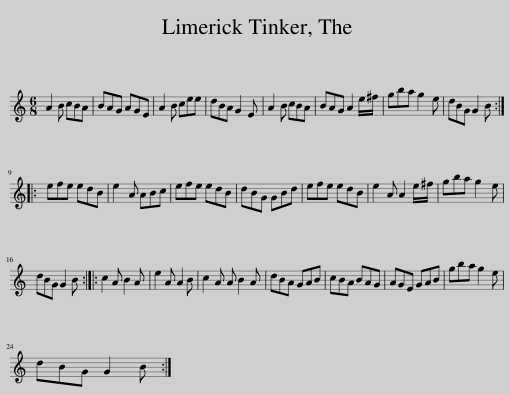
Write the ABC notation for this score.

X:1
L:1/8
M:6/8
I:linebreak $
K:C
V:1 treble
V:1
 A2 B cBA | BAG AGE | A2 B cee | dBA G2 E | A2 B cBA | %5
 BAG A2 e/^f/ | gba g2 e | dBG G2 B ::$ efe edB | e2 A ABc | %10
 efe edB | dBG GBd | efe edB | e2 A A2 e/^f/ | gba g2 e |$ %15
 dBG G2 B :: c2 A B2 A | e2 A A2 B | c2 A A B2 A | dBA GAB | %20
 cBA BAG | AGE GAB | gba g2 e |$ dBG G2 B :| %24
